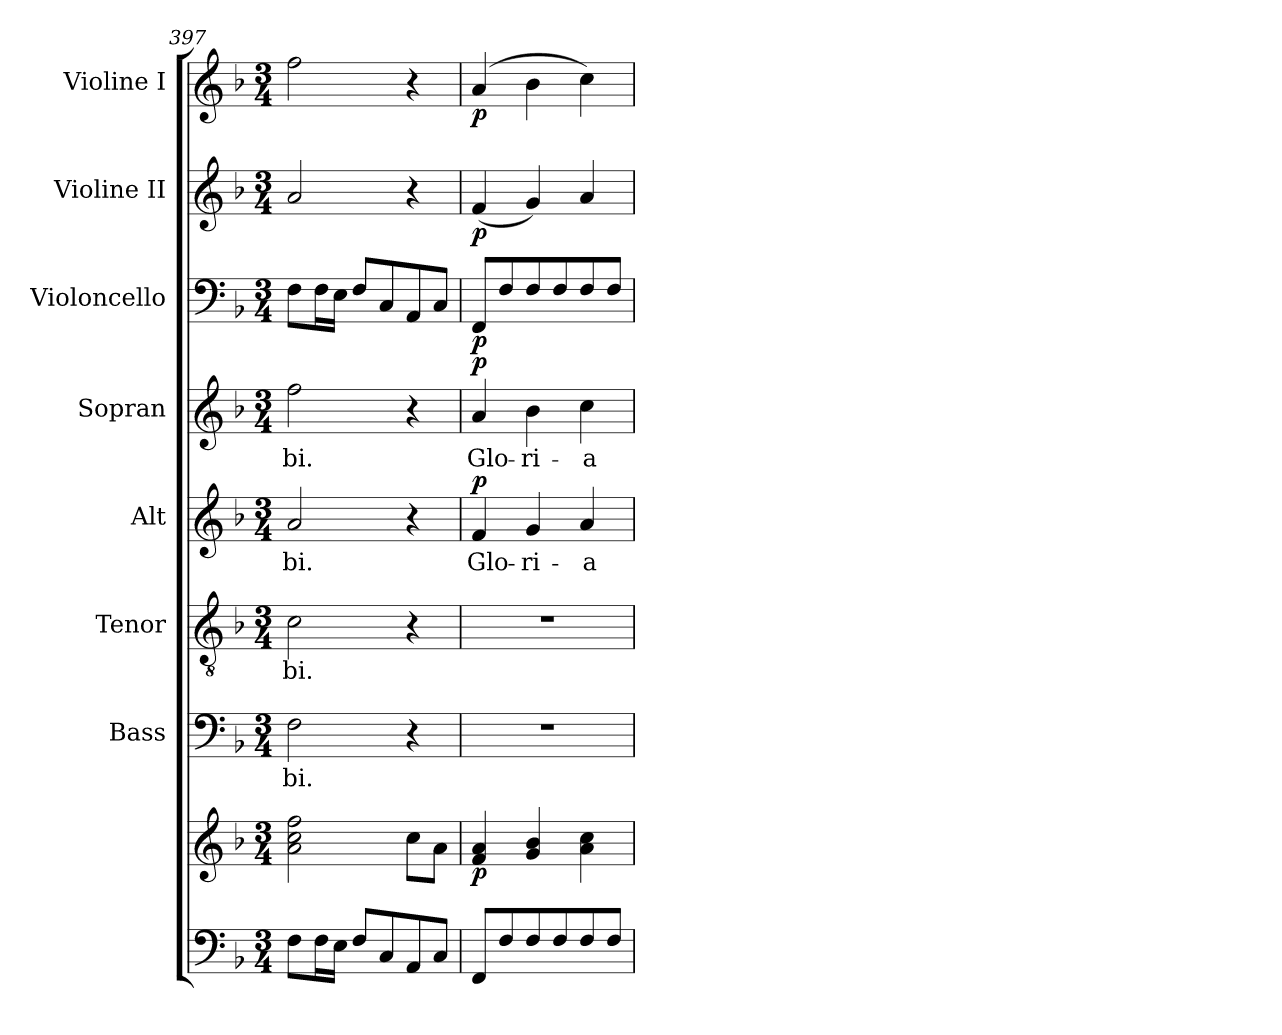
**kern	**kern	**dynam	**kern	**text	**kern	**text	**kern	**text	**dynam	**kern	**text	**dynam	**kern	**dynam	**kern	**dynam	**kern	**dynam
*part8	*part8	*part8	*part7	*part7	*part6	*part6	*part5	*part5	*part5	*part4	*part4	*part4	*part3	*part3	*part2	*part2	*part1	*part1
*staff9	*staff8	*staff8/9	*staff7	*staff7	*staff6	*staff6	*staff5	*staff5	*staff5	*staff4	*staff4	*staff4	*staff3	*staff3	*staff2	*staff2	*staff1	*staff1
*	*	*	*I"Bass	*	*I"Tenor	*	*I"Alt	*	*	*I"Sopran	*	*	*I"Violoncello	*	*I"Violine II	*	*I"Violine I	*
*	*	*	*I'B.	*	*I'T.	*	*I'A.	*	*	*I'S.	*	*	*I'Vc.	*	*I'Vl. II	*	*I'Vl. I	*
*clefF4	*clefG2	*	*clefF4	*	*clefGv2	*	*clefG2	*	*	*clefG2	*	*	*clefF4	*	*clefG2	*	*clefG2	*
*	*	*	*	*	*	*	*	*	*	*	*	*	*ITrd7c12	*	*	*	*	*
*k[b-]	*k[b-]	*	*k[b-]	*	*k[b-]	*	*k[b-]	*	*	*k[b-]	*	*	*k[b-]	*	*k[b-]	*	*k[b-]	*
*F:	*F:	*	*F:	*	*F:	*	*F:	*	*	*F:	*	*	*F:	*	*F:	*	*F:	*
*M3/4	*M3/4	*	*M3/4	*	*M3/4	*	*M3/4	*	*	*M3/4	*	*	*M3/4	*	*M3/4	*	*M3/4	*
=397	=397	=397	=397	=397	=397	=397	=397	=397	=397	=397	=397	=397	=397	=397	=397	=397	=397	=397
!	!	!	!	!LO:LY:b	!	!LO:LY:b	!	!LO:LY:b	!	!	!LO:LY:b	!	!	!	!	!	!	!
8F\L	2a\ 2cc\ 2ff\	.	2F\	-bi.	2c\	-bi.	2a/	-bi.	.	2ff\	-bi.	.	8FF\L	.	2a/	.	2ff\	.
16F\L	.	.	.	.	.	.	.	.	.	.	.	.	16FF\L	.	.	.	.	.
16E\JJ	.	.	.	.	.	.	.	.	.	.	.	.	16EE\JJ	.	.	.	.	.
8F/L	.	.	.	.	.	.	.	.	.	.	.	.	8FF/L	.	.	.	.	.
8C/	.	.	.	.	.	.	.	.	.	.	.	.	8CC/	.	.	.	.	.
8AA/	8cc\L	.	4r	.	4r	.	4r	.	.	4r	.	.	8AAA/	.	4r	.	4r	.
8C/J	8a\J	.	.	.	.	.	.	.	.	.	.	.	8CC/J	.	.	.	.	.
=398	=398	=398	=398	=398	=398	=398	=398	=398	=398	=398	=398	=398	=398	=398	=398	=398	=398	=398
!	!	!LO:DY:b	!	!	!	!	!	!LO:LY:b	!LO:DY:a	!	!LO:LY:b	!LO:DY:a	!	!LO:DY:b	!	!LO:DY:b	!	!LO:DY:b
8FF/L	4f/ 4a/	p	2.r	.	2.r	.	4f/	Glo-	p	4a/	Glo-	p	8FFF/L	p	(<4f/	p	(4a/	p
8F/	.	.	.	.	.	.	.	.	.	.	.	.	8FF/	.	.	.	.	.
!	!	!	!	!	!	!	!	!LO:LY:b	!	!	!LO:LY:b	!	!	!	!	!	!	!
8F/	4g/ 4b-/	.	.	.	.	.	4g/	-ri-	.	4b-\	-ri-	.	8FF/	.	4g/)	.	4b-\	.
8F/	.	.	.	.	.	.	.	.	.	.	.	.	8FF/	.	.	.	.	.
!	!	!	!	!	!	!	!	!LO:LY:b	!	!	!LO:LY:b	!	!	!	!	!	!	!
8F/	4a\ 4cc\	.	.	.	.	.	4a/	-a	.	4cc\	-a	.	8FF/	.	4a/	.	4cc\)	.
8F/J	.	.	.	.	.	.	.	.	.	.	.	.	8FF/J	.	.	.	.	.
=	=	=	=	=	=	=	=	=	=	=	=	=	=	=	=	=	=	=
*-	*-	*-	*-	*-	*-	*-	*-	*-	*-	*-	*-	*-	*-	*-	*-	*-	*-	*-
